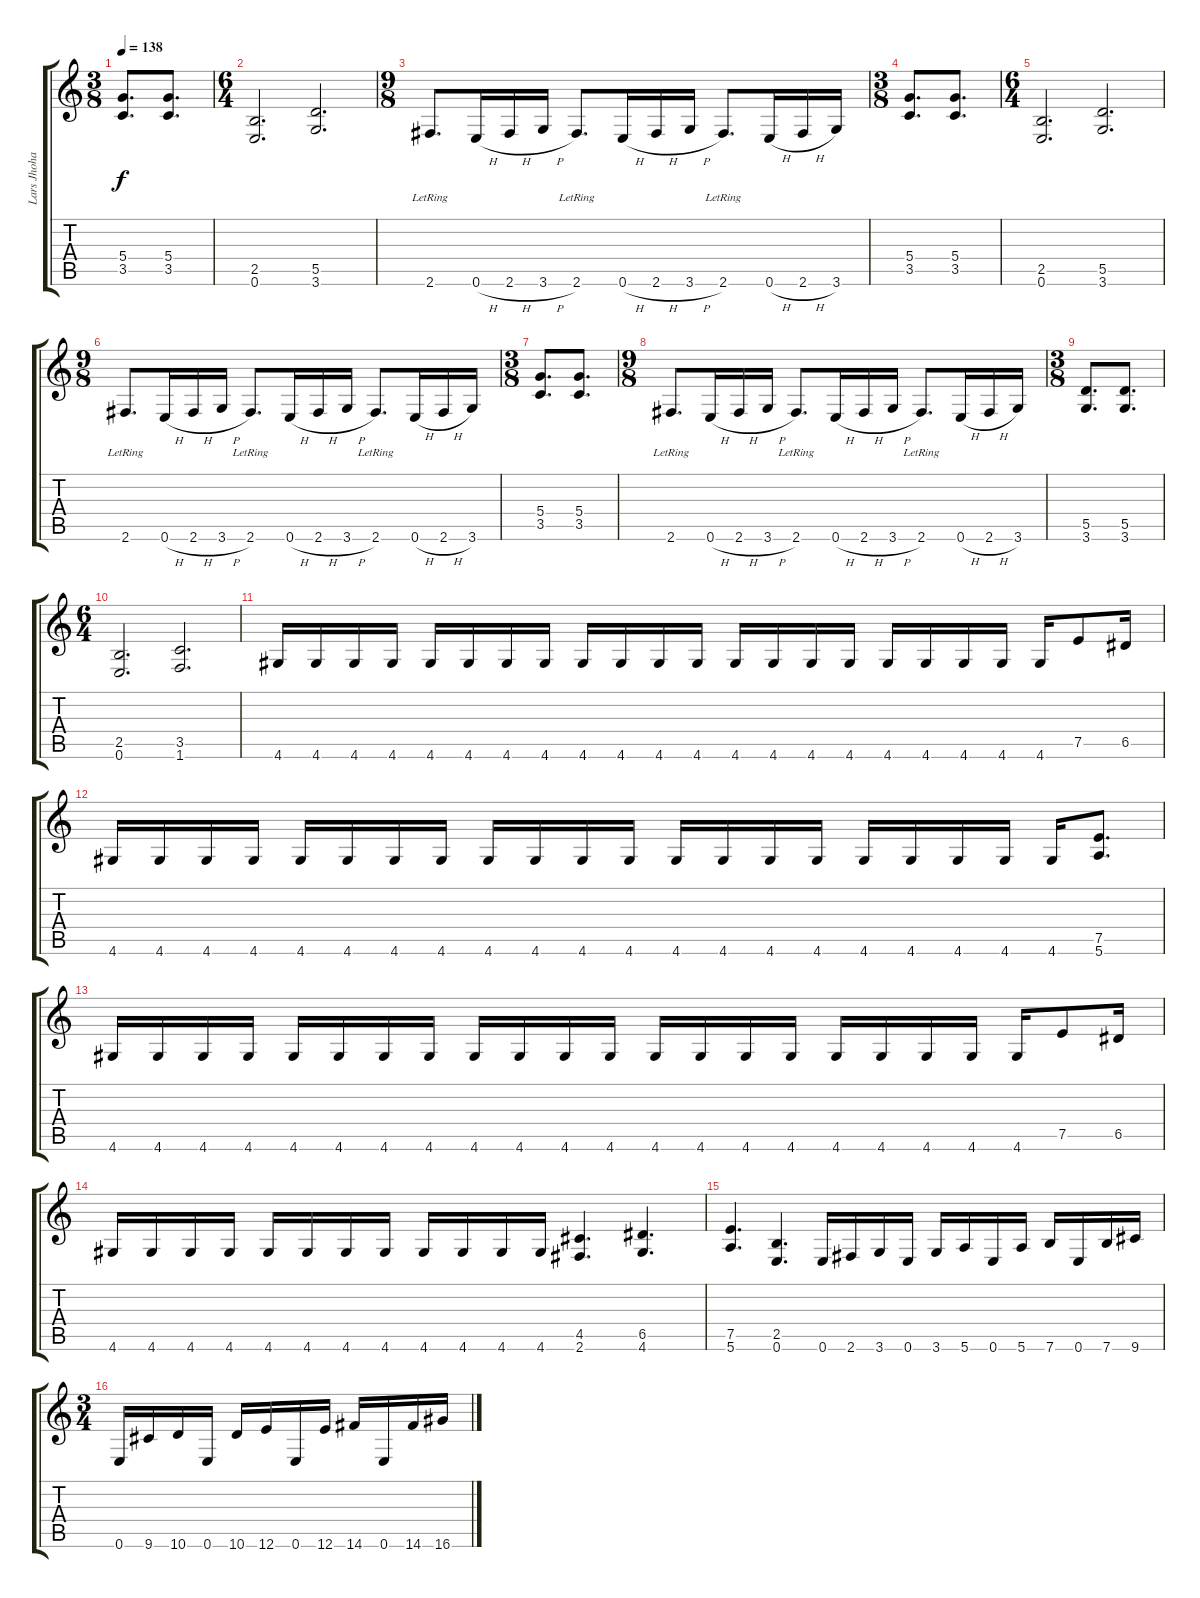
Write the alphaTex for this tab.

\track ("Lars Jhohansson" "Lars Jhoha") {instrument distortionguitar}
\staff {score tabs}
\tuning (E4 B3 G3 D3 A2 E2) {hide}
\ts (3 8)
\tempo 138
\clef g2
\ks c
(5.4 3.5).8{d dy f} (5.4 3.5).8{d} |
\ts (6 4)
(2.5 0.6).2{d} (5.5 3.6).2{d} |
\ts (9 8)
2.6{lr}.8{d} 0.6{h}.16 2.6{h}.16 3.6{h}.16 2.6{lr}.8{d} 0.6{h}.16 2.6{h}.16 3.6{h}.16 2.6{lr}.8{d} 0.6{h}.16 2.6{h}.16 3.6.16 |
\ts (3 8)
(5.4 3.5).8{d} (5.4 3.5).8{d} |
\ts (6 4)
(2.5 0.6).2{d} (5.5 3.6).2{d} |
\ts (9 8)
2.6{lr}.8{d} 0.6{h}.16 2.6{h}.16 3.6{h}.16 2.6{lr}.8{d} 0.6{h}.16 2.6{h}.16 3.6{h}.16 2.6{lr}.8{d} 0.6{h}.16 2.6{h}.16 3.6.16 |
\ts (3 8)
(5.4 3.5).8{d} (5.4 3.5).8{d} |
\ts (9 8)
2.6{lr}.8{d} 0.6{h}.16 2.6{h}.16 3.6{h}.16 2.6{lr}.8{d} 0.6{h}.16 2.6{h}.16 3.6{h}.16 2.6{lr}.8{d} 0.6{h}.16 2.6{h}.16 3.6.16 |
\ts (3 8)
(5.5 3.6).8{d} (5.5 3.6).8{d} |
\ts (6 4)
(2.5 0.6).2{d} (3.5 1.6).2{d} |
4.6.16 4.6.16 4.6.16 4.6.16 4.6.16 4.6.16 4.6.16 4.6.16 4.6.16 4.6.16 4.6.16 4.6.16 4.6.16 4.6.16 4.6.16 4.6.16 4.6.16 4.6.16 4.6.16 4.6.16 4.6.16 7.5.8 6.5.16 |
4.6.16 4.6.16 4.6.16 4.6.16 4.6.16 4.6.16 4.6.16 4.6.16 4.6.16 4.6.16 4.6.16 4.6.16 4.6.16 4.6.16 4.6.16 4.6.16 4.6.16 4.6.16 4.6.16 4.6.16 4.6.16 (7.5 5.6).8{d} |
4.6.16 4.6.16 4.6.16 4.6.16 4.6.16 4.6.16 4.6.16 4.6.16 4.6.16 4.6.16 4.6.16 4.6.16 4.6.16 4.6.16 4.6.16 4.6.16 4.6.16 4.6.16 4.6.16 4.6.16 4.6.16 7.5.8 6.5.16 |
4.6.16 4.6.16 4.6.16 4.6.16 4.6.16 4.6.16 4.6.16 4.6.16 4.6.16 4.6.16 4.6.16 4.6.16 (4.5 2.6).4{d} (6.5 4.6).4{d} |
(7.5 5.6).4{d} (2.5 0.6).4{d} 0.6.16 2.6.16 3.6.16 0.6.16 3.6.16 5.6.16 0.6.16 5.6.16 7.6.16 0.6.16 7.6.16 9.6.16 |
\ts (3 4)
0.6.16 9.6.16 10.6.16 0.6.16 10.6.16 12.6.16 0.6.16 12.6.16 14.6.16 0.6.16 14.6.16 16.6.16
